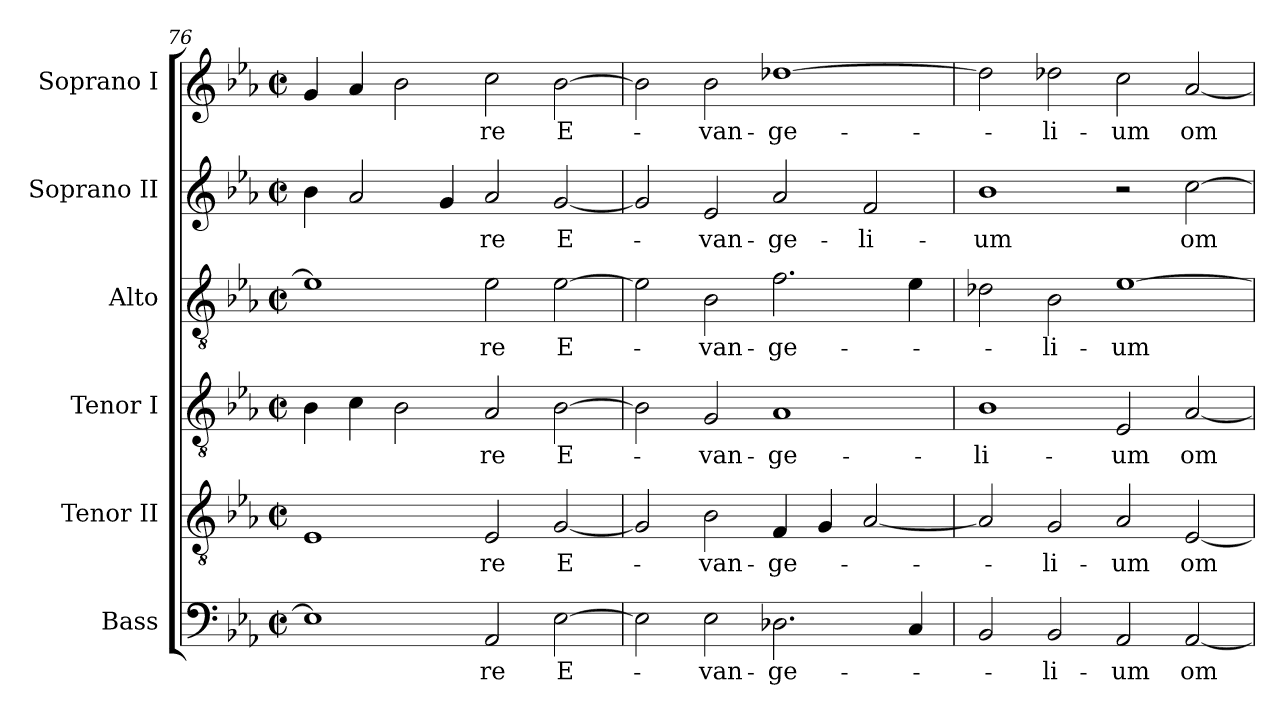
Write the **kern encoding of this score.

**kern	**text	**kern	**text	**kern	**text	**kern	**text	**kern	**text	**kern	**text
*part6	*part6	*part5	*part5	*part4	*part4	*part3	*part3	*part2	*part2	*part1	*part1
*staff6	*staff6	*staff5	*staff5	*staff4	*staff4	*staff3	*staff3	*staff2	*staff2	*staff1	*staff1
*I"Bass	*	*I"Tenor II	*	*I"Tenor I	*	*I"Alto	*	*I"Soprano II	*	*I"Soprano I	*
*I'B	*	*I'T II	*	*I'T I	*	*I'A	*	*I'S II	*	*I'S I	*
*clefF4	*	*clefGv2	*	*clefGv2	*	*clefGv2	*	*clefG2	*	*clefG2	*
*k[b-e-a-]	*	*k[b-e-a-]	*	*k[b-e-a-]	*	*k[b-e-a-]	*	*k[b-e-a-]	*	*k[b-e-a-]	*
*E-:	*	*E-:	*	*E-:	*	*E-:	*	*E-:	*	*E-:	*
*M2/2	*	*M2/2	*	*M2/2	*	*M2/2	*	*M2/2	*	*M2/2	*
*met(c|)	*	*met(c|)	*	*met(c|)	*	*met(c|)	*	*met(c|)	*	*met(c|)	*
=76	=76	=76	=76	=76	=76	=76	=76	=76	=76	=76	=76
1E-i]	.	1E-i	.	4B-i\	.	1e-i]	.	4b-i\	.	4gi/	.
.	.	.	.	4ci\	.	.	.	2a-i/	.	4a-i/	.
.	.	.	.	2B-i\	.	.	.	.	.	2b-i\	.
.	.	.	.	.	.	.	.	4gi/	.	.	.
!	!LO:LY:b:color=#000000	!	!	!	!	!	!	!	!	!	!
!	!	!	!LO:LY:b:color=#000000	!	!	!	!	!	!	!	!
!	!	!	!	!	!LO:LY:b:color=#000000	!	!	!	!	!	!
!	!	!	!	!	!	!	!LO:LY:b:color=#000000	!	!	!	!
!	!	!	!	!	!	!	!	!	!LO:LY:b:color=#000000	!	!
!	!	!	!	!	!	!	!	!	!	!	!LO:LY:b:color=#000000
2AA-i/	-re	2E-i/	-re	2A-i/	-re	2e-i\	-re	2a-i/	-re	2cci\	-re
!	!LO:LY:b:color=#000000	!	!	!	!	!	!	!	!	!	!
!	!	!	!LO:LY:b:color=#000000	!	!	!	!	!	!	!	!
!	!	!	!	!	!LO:LY:b:color=#000000	!	!	!	!	!	!
!	!	!	!	!	!	!	!LO:LY:b:color=#000000	!	!	!	!
!	!	!	!	!	!	!	!	!	!LO:LY:b:color=#000000	!	!
!	!	!	!	!	!	!	!	!	!	!	!LO:LY:b:color=#000000
[>2E-i\	E-	[<2Gi/	E-	[>2B-i\	E-	[>2e-i\	E-	[<2gi/	E-	[>2b-i\	E-
=77	=77	=77	=77	=77	=77	=77	=77	=77	=77	=77	=77
2E-i\]	.	2Gi/]	.	2B-i\]	.	2e-i\]	.	2gi/]	.	2b-i\]	.
!	!LO:LY:b:color=#000000	!	!	!	!	!	!	!	!	!	!
!	!	!	!LO:LY:b:color=#000000	!	!	!	!	!	!	!	!
!	!	!	!	!	!LO:LY:b:color=#000000	!	!	!	!	!	!
!	!	!	!	!	!	!	!LO:LY:b:color=#000000	!	!	!	!
!	!	!	!	!	!	!	!	!	!LO:LY:b:color=#000000	!	!
!	!	!	!	!	!	!	!	!	!	!	!LO:LY:b:color=#000000
2E-i\	-van-	2B-i\	-van-	2Gi/	-van-	2B-i\	-van-	2e-i/	-van-	2b-i\	-van-
!	!LO:LY:b:color=#000000	!	!	!	!	!	!	!	!	!	!
!	!	!	!LO:LY:b:color=#000000	!	!	!	!	!	!	!	!
!	!	!	!	!	!LO:LY:b:color=#000000	!	!	!	!	!	!
!	!	!	!	!	!	!	!LO:LY:b:color=#000000	!	!	!	!
!	!	!	!	!	!	!	!	!	!LO:LY:b:color=#000000	!	!
!	!	!	!	!	!	!	!	!	!	!	!LO:LY:b:color=#000000
2.D-Xi\	-ge-	4Fi/	-ge-	1A-i	-ge-	2.fi\	-ge-	2a-i/	-ge-	[>1dd-Xi	-ge-
.	.	4Gi/	.	.	.	.	.	.	.	.	.
!	!	!	!	!	!	!	!	!	!LO:LY:b:color=#000000	!	!
.	.	[<2A-i/	.	.	.	.	.	2fi/	-li-	.	.
4Ci/	.	.	.	.	.	4e-i\	.	.	.	.	.
!!LO:PB:g=z
=78	=78	=78	=78	=78	=78	=78	=78	=78	=78	=78	=78
!	!	!	!	!	!LO:LY:b:color=#000000	!	!	!	!	!	!
!	!	!	!	!	!	!	!	!	!LO:LY:b:color=#000000	!	!
2BB-i/	.	2A-i/]	.	1B-i	-li-	2d-Xi\	.	1b-i	-um	2dd-i\]	.
!	!LO:LY:b:color=#000000	!	!	!	!	!	!	!	!	!	!
!	!	!	!LO:LY:b:color=#000000	!	!	!	!	!	!	!	!
!	!	!	!	!	!	!	!LO:LY:b:color=#000000	!	!	!	!
!	!	!	!	!	!	!	!	!	!	!	!LO:LY:b:color=#000000
2BB-i/	-li-	2Gi/	-li-	.	.	2B-i\	-li-	.	.	2dd-Xi\	-li-
!	!LO:LY:b:color=#000000	!	!	!	!	!	!	!	!	!	!
!	!	!	!LO:LY:b:color=#000000	!	!	!	!	!	!	!	!
!	!	!	!	!	!LO:LY:b:color=#000000	!	!	!	!	!	!
!	!	!	!	!	!	!	!LO:LY:b:color=#000000	!	!	!	!
!	!	!	!	!	!	!	!	!	!	!	!LO:LY:b:color=#000000
2AA-i/	-um	2A-i/	-um	2E-i/	-um	[>1e-i	-um	2r	.	2cci\	-um
!	!LO:LY:b:color=#000000	!	!	!	!	!	!	!	!	!	!
!	!	!	!LO:LY:b:color=#000000	!	!	!	!	!	!	!	!
!	!	!	!	!	!LO:LY:b:color=#000000	!	!	!	!	!	!
!	!	!	!	!	!	!	!	!	!LO:LY:b:color=#000000	!	!
!	!	!	!	!	!	!	!	!	!	!	!LO:LY:b:color=#000000
[<2AA-i/	om-	[<2E-i/	om-	[<2A-i/	om-	.	.	[>2cci\	om-	[<2a-i/	om-
=	=	=	=	=	=	=	=	=	=	=	=
*-	*-	*-	*-	*-	*-	*-	*-	*-	*-	*-	*-
